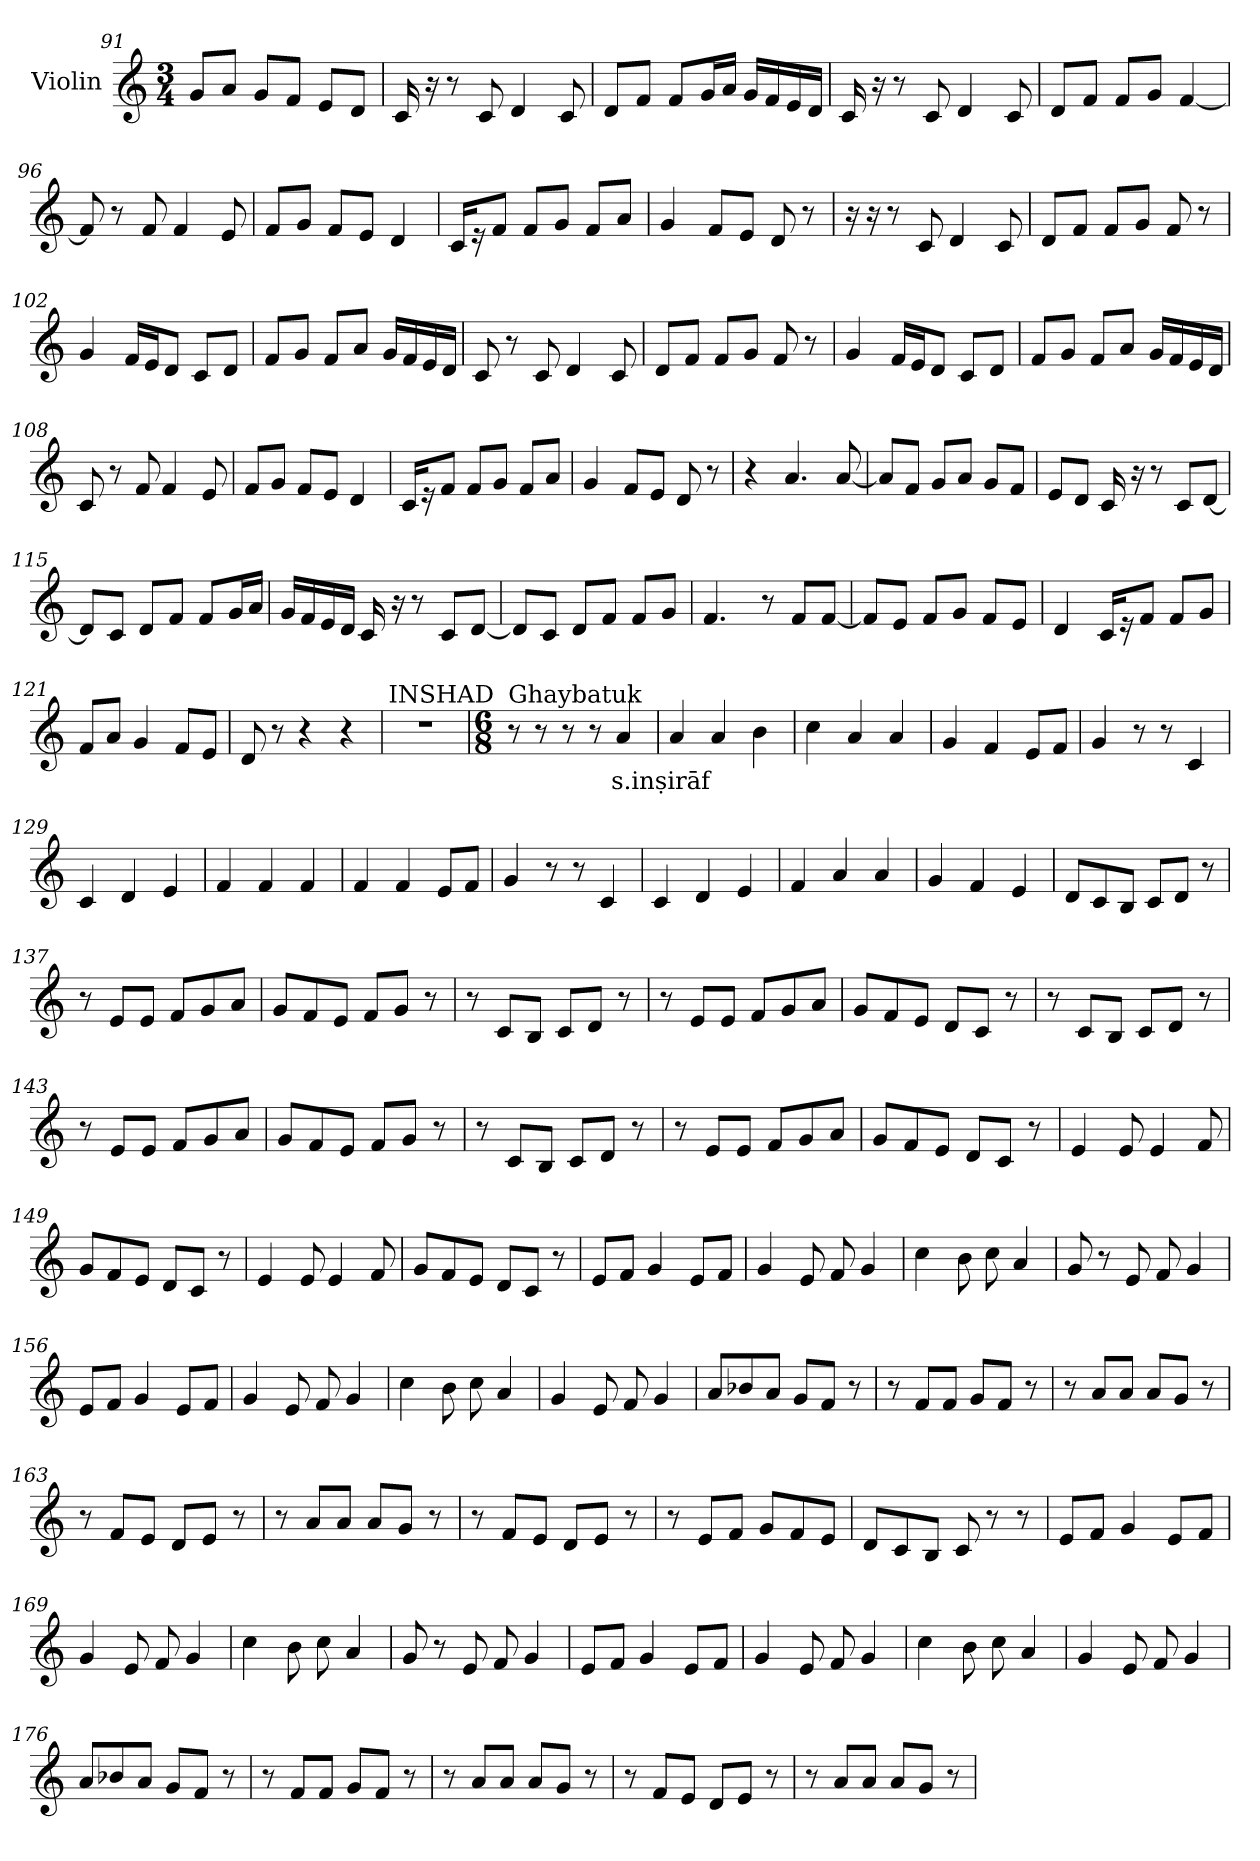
**kern	**text
*part1	*part1
*staff1	*staff1
*I"Violin	*
*clefG2	*
*k[]	*
*M3/4	*
=91	=91
8g/L	.
8a/J	.
8g/L	.
8f/J	.
8e/L	.
8d/J	.
=92	=92
16c/	.
16r	.
8r	.
8c/	.
4d/	.
8c/	.
=93	=93
8d/L	.
8f/J	.
8f/L	.
16g/L	.
16a/JJ	.
16g/LL	.
16f/	.
16e/	.
16d/JJ	.
!!LO:LB:g=z
=94	=94
16c/	.
16r	.
8r	.
8c/	.
4d/	.
8c/	.
=95	=95
8d/L	.
8f/J	.
8f/L	.
8g/J	.
[4f/	.
=96	=96
8f/]	.
8r	.
8f/	.
4f/	.
8e/	.
=97	=97
8f/L	.
8g/J	.
8f/L	.
8e/J	.
4d/	.
=98	=98
16c/KL	.
16r	.
8f/J	.
8f/L	.
8g/J	.
8f/L	.
8a/J	.
=99	=99
4g/	.
8f/L	.
8e/J	.
8d/	.
8r	.
!!LO:LB:g=z
=100	=100
16r	.
16r	.
8r	.
8c/	.
4d/	.
8c/	.
=101	=101
8d/L	.
8f/J	.
8f/L	.
8g/J	.
8f/	.
8r	.
=102	=102
4g/	.
16f/LL	.
16e/J	.
8d/J	.
8c/L	.
8d/J	.
=103	=103
8f/L	.
8g/J	.
8f/L	.
8a/J	.
16g/LL	.
16f/	.
16e/	.
16d/JJ	.
=104	=104
8c/	.
8r	.
8c/	.
4d/	.
8c/	.
=105	=105
8d/L	.
8f/J	.
8f/L	.
8g/J	.
8f/	.
8r	.
!!LO:LB:g=z
=106	=106
4g/	.
16f/LL	.
16e/J	.
8d/J	.
8c/L	.
8d/J	.
=107	=107
8f/L	.
8g/J	.
8f/L	.
8a/J	.
16g/LL	.
16f/	.
16e/	.
16d/JJ	.
=108	=108
8c/	.
8r	.
8f/	.
4f/	.
8e/	.
=109	=109
8f/L	.
8g/J	.
8f/L	.
8e/J	.
4d/	.
=110	=110
16c/KL	.
16r	.
8f/J	.
8f/L	.
8g/J	.
8f/L	.
8a/J	.
=111	=111
4g/	.
8f/L	.
8e/J	.
8d/	.
8r	.
!!LO:LB:g=z
=112	=112
4r	.
4.a/	.
[8a/	.
=113	=113
8a/L]	.
8f/J	.
8g/L	.
8a/J	.
8g/L	.
8f/J	.
=114	=114
8e/L	.
8d/J	.
16c/	.
16r	.
8r	.
8c/L	.
[8d/J	.
=115	=115
8d/L]	.
8c/J	.
8d/L	.
8f/J	.
8f/L	.
16g/L	.
16a/JJ	.
=116	=116
16g/LL	.
16f/	.
16e/	.
16d/JJ	.
16c/	.
16r	.
8r	.
8c/L	.
[8d/J	.
!!LO:PB:g=z
=117	=117
8d/L]	.
8c/J	.
8d/L	.
8f/J	.
8f/L	.
8g/J	.
=118	=118
4.f/	.
8r	.
8f/L	.
[8f/J	.
=119	=119
8f/L]	.
8e/J	.
8f/L	.
8g/J	.
8f/L	.
8e/J	.
=120	=120
4d/	.
16c/KL	.
16r	.
8f/J	.
8f/L	.
8g/J	.
=121	=121
8f/L	.
8a/J	.
4g/	.
8f/L	.
8e/J	.
=122	=122
8d/	.
8r	.
4r	.
4r	.
!!LO:LB:g=z
=123	=123
!LO:TX:a:t=INSHAD	!
2.r	.
=124	=124
*M6/8	*
*MM150	*
!LO:TX:a:t=Ghaybatuk	!
8r	.
8r	.
8r	.
8r	.
!	!LO:LY:b
4a/	s.inṣirāf
=125	=125
4a/	.
4a/	.
4b\	.
=126	=126
4cc\	.
4a/	.
4a/	.
=127	=127
4g/	.
4f/	.
8e/L	.
8f/J	.
=128	=128
4g/	.
8r	.
8r	.
4c/	.
=129	=129
4c/	.
4d/	.
4e/	.
!!LO:LB:g=z
=130	=130
4f/	.
4f/	.
4f/	.
=131	=131
4f/	.
4f/	.
8e/L	.
8f/J	.
=132	=132
4g/	.
8r	.
8r	.
4c/	.
=133	=133
4c/	.
4d/	.
4e/	.
=134	=134
4f/	.
4a/	.
4a/	.
=135	=135
4g/	.
4f/	.
4e/	.
=136	=136
8d/L	.
8c/	.
8B/J	.
8c/L	.
8d/J	.
8r	.
!!LO:LB:g=z
=137	=137
8r	.
8e/L	.
8e/J	.
8f/L	.
8g/	.
8a/J	.
=138	=138
8g/L	.
8f/	.
8e/J	.
8f/L	.
8g/J	.
8r	.
=139	=139
8r	.
8c/L	.
8B/J	.
8c/L	.
8d/J	.
8r	.
=140	=140
8r	.
8e/L	.
8e/J	.
8f/L	.
8g/	.
8a/J	.
=141	=141
8g/L	.
8f/	.
8e/J	.
8d/L	.
8c/J	.
8r	.
!!LO:LB:g=z
=142	=142
8r	.
8c/L	.
8B/J	.
8c/L	.
8d/J	.
8r	.
=143	=143
8r	.
8e/L	.
8e/J	.
8f/L	.
8g/	.
8a/J	.
=144	=144
8g/L	.
8f/	.
8e/J	.
8f/L	.
8g/J	.
8r	.
=145	=145
8r	.
8c/L	.
8B/J	.
8c/L	.
8d/J	.
8r	.
=146	=146
8r	.
8e/L	.
8e/J	.
8f/L	.
8g/	.
8a/J	.
!!LO:LB:g=z
=147	=147
8g/L	.
8f/	.
8e/J	.
8d/L	.
8c/J	.
8r	.
=148	=148
4e/	.
8e/	.
4e/	.
8f/	.
=149	=149
8g/L	.
8f/	.
8e/J	.
8d/L	.
8c/J	.
8r	.
=150	=150
4e/	.
8e/	.
4e/	.
8f/	.
=151	=151
8g/L	.
8f/	.
8e/J	.
8d/L	.
8c/J	.
8r	.
!!LO:LB:g=z
=152	=152
8e/L	.
8f/J	.
4g/	.
8e/L	.
8f/J	.
=153	=153
4g/	.
8e/	.
8f/	.
4g/	.
=154	=154
4cc\	.
8b\	.
8cc\	.
4a/	.
=155	=155
8g/	.
8r	.
8e/	.
8f/	.
4g/	.
=156	=156
8e/L	.
8f/J	.
4g/	.
8e/L	.
8f/J	.
=157	=157
4g/	.
8e/	.
8f/	.
4g/	.
!!LO:LB:g=z
=158	=158
4cc\	.
8b\	.
8cc\	.
4a/	.
=159	=159
4g/	.
8e/	.
8f/	.
4g/	.
=160	=160
8a/L	.
8b-X/	.
8a/J	.
8g/L	.
8f/J	.
8r	.
=161	=161
8r	.
8f/L	.
8f/J	.
8g/L	.
8f/J	.
8r	.
=162	=162
8r	.
8a/L	.
8a/J	.
8a/L	.
8g/J	.
8r	.
=163	=163
8r	.
8f/L	.
8e/J	.
8d/L	.
8e/J	.
8r	.
!!LO:PB:g=z
=164	=164
8r	.
8a/L	.
8a/J	.
8a/L	.
8g/J	.
8r	.
=165	=165
8r	.
8f/L	.
8e/J	.
8d/L	.
8e/J	.
8r	.
=166	=166
8r	.
8e/L	.
8f/J	.
8g/L	.
8f/	.
8e/J	.
=167	=167
8d/L	.
8c/	.
8B/J	.
8c/	.
8r	.
8r	.
=168	=168
8e/L	.
8f/J	.
4g/	.
8e/L	.
8f/J	.
!!LO:LB:g=z
=169	=169
4g/	.
8e/	.
8f/	.
4g/	.
=170	=170
4cc\	.
8b\	.
8cc\	.
4a/	.
=171	=171
8g/	.
8r	.
8e/	.
8f/	.
4g/	.
=172	=172
8e/L	.
8f/J	.
4g/	.
8e/L	.
8f/J	.
=173	=173
4g/	.
8e/	.
8f/	.
4g/	.
=174	=174
4cc\	.
8b\	.
8cc\	.
4a/	.
!!LO:LB:g=z
=175	=175
4g/	.
8e/	.
8f/	.
4g/	.
=176	=176
8a/L	.
8b-X/	.
8a/J	.
8g/L	.
8f/J	.
8r	.
=177	=177
8r	.
8f/L	.
8f/J	.
8g/L	.
8f/J	.
8r	.
=178	=178
8r	.
8a/L	.
8a/J	.
8a/L	.
8g/J	.
8r	.
=179	=179
8r	.
8f/L	.
8e/J	.
8d/L	.
8e/J	.
8r	.
!!LO:LB:g=z
=180	=180
8r	.
8a/L	.
8a/J	.
8a/L	.
8g/J	.
8r	.
=	=
*-	*-
